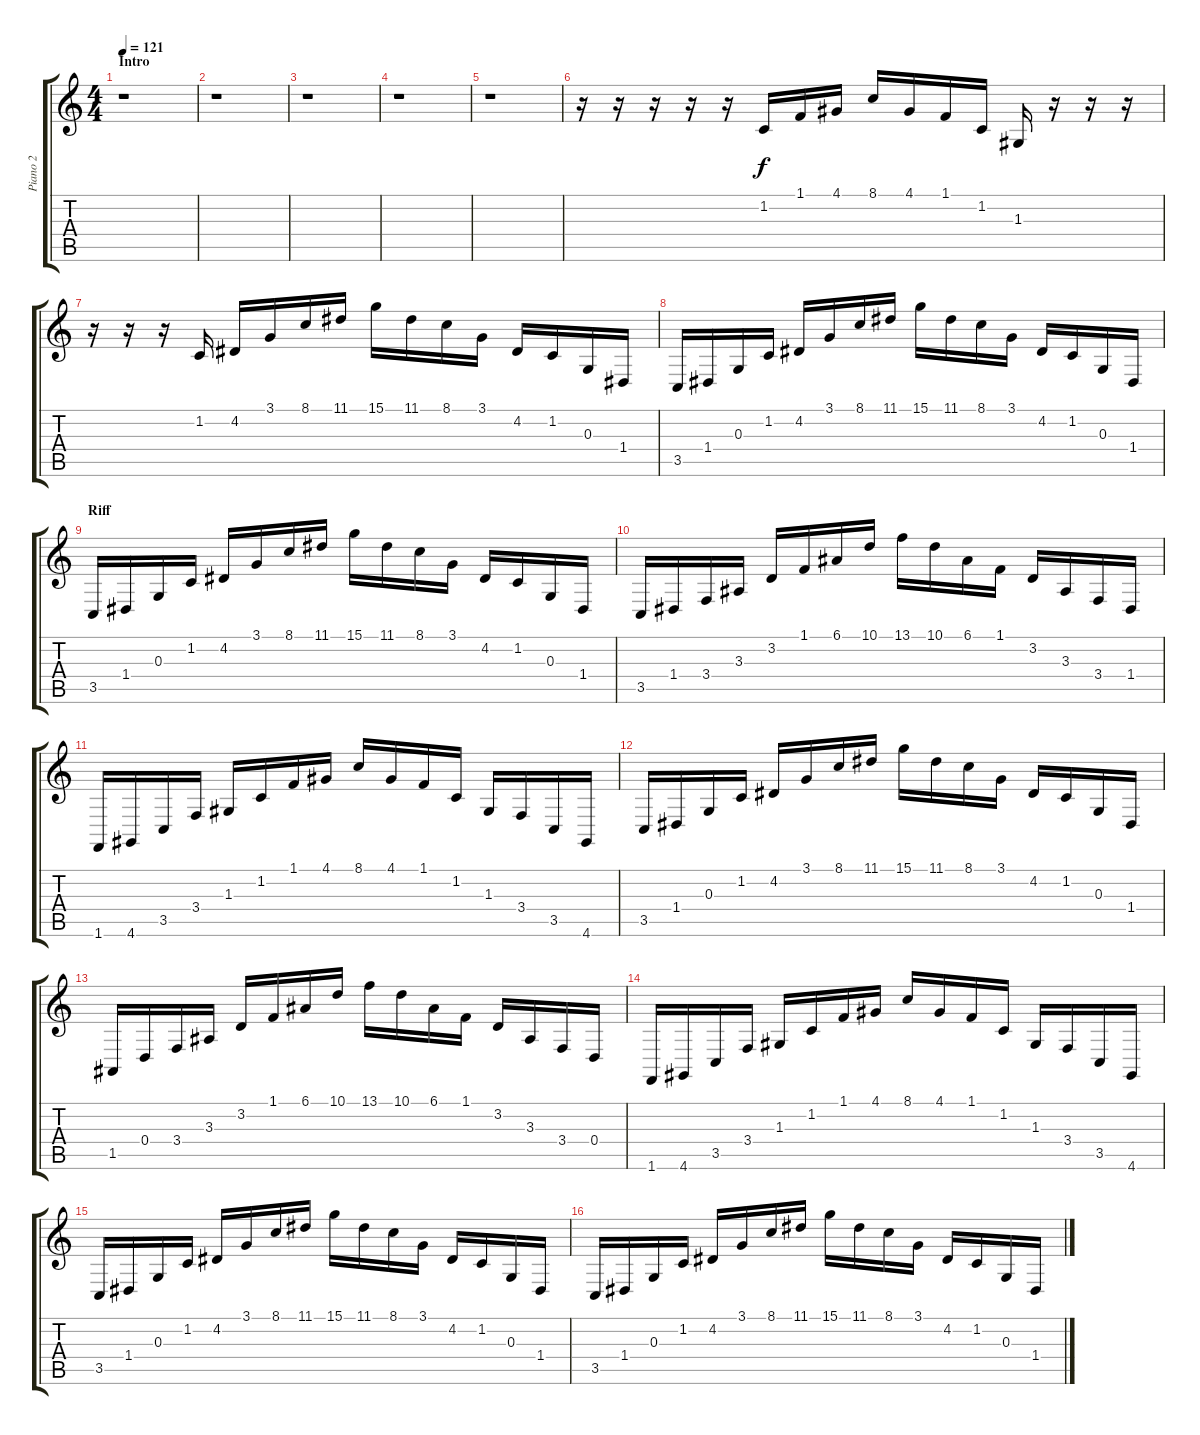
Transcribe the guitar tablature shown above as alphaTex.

\track ("Piano 2" "Piano 2") {instrument lead8bassandlead}
\staff {score tabs}
\tuning (E4 B3 G3 D3 A2 E2) {hide}
\ts (4 4)
\section ("" "Intro")
\tempo 121
\clef g2
\ks c
r.1{dy f instrument lead8bassandlead} |
r.1 |
r.1 |
r.1 |
r.1 |
r.16 r.16 r.16 r.16 r.16 1.2.16 1.1.16 4.1.16 8.1.16 4.1.16 1.1.16 1.2.16 1.3.16 r.16 r.16 r.16 |
r.16 r.16 r.16 1.2.16 4.2.16 3.1.16 8.1.16 11.1.16 15.1.16 11.1.16 8.1.16 3.1.16 4.2.16 1.2.16 0.3.16 1.4.16 |
3.5.16 1.4.16 0.3.16 1.2.16 4.2.16 3.1.16 8.1.16 11.1.16 15.1.16 11.1.16 8.1.16 3.1.16 4.2.16 1.2.16 0.3.16 1.4.16 |
\section ("" "Riff")
3.5.16 1.4.16 0.3.16 1.2.16 4.2.16 3.1.16 8.1.16 11.1.16 15.1.16 11.1.16 8.1.16 3.1.16 4.2.16 1.2.16 0.3.16 1.4.16 |
3.5.16 1.4.16 3.4.16 3.3.16 3.2.16 1.1.16 6.1.16 10.1.16 13.1.16 10.1.16 6.1.16 1.1.16 3.2.16 3.3.16 3.4.16 1.4.16 |
1.6.16 4.6.16 3.5.16 3.4.16 1.3.16 1.2.16 1.1.16 4.1.16 8.1.16 4.1.16 1.1.16 1.2.16 1.3.16 3.4.16 3.5.16 4.6.16 |
3.5.16 1.4.16 0.3.16 1.2.16 4.2.16 3.1.16 8.1.16 11.1.16 15.1.16 11.1.16 8.1.16 3.1.16 4.2.16 1.2.16 0.3.16 1.4.16 |
1.5.16 0.4.16 3.4.16 3.3.16 3.2.16 1.1.16 6.1.16 10.1.16 13.1.16 10.1.16 6.1.16 1.1.16 3.2.16 3.3.16 3.4.16 0.4.16 |
1.6.16 4.6.16 3.5.16 3.4.16 1.3.16 1.2.16 1.1.16 4.1.16 8.1.16 4.1.16 1.1.16 1.2.16 1.3.16 3.4.16 3.5.16 4.6.16 |
3.5.16 1.4.16 0.3.16 1.2.16 4.2.16 3.1.16 8.1.16 11.1.16 15.1.16 11.1.16 8.1.16 3.1.16 4.2.16 1.2.16 0.3.16 1.4.16 |
3.5.16 1.4.16 0.3.16 1.2.16 4.2.16 3.1.16 8.1.16 11.1.16 15.1.16 11.1.16 8.1.16 3.1.16 4.2.16 1.2.16 0.3.16 1.4.16
